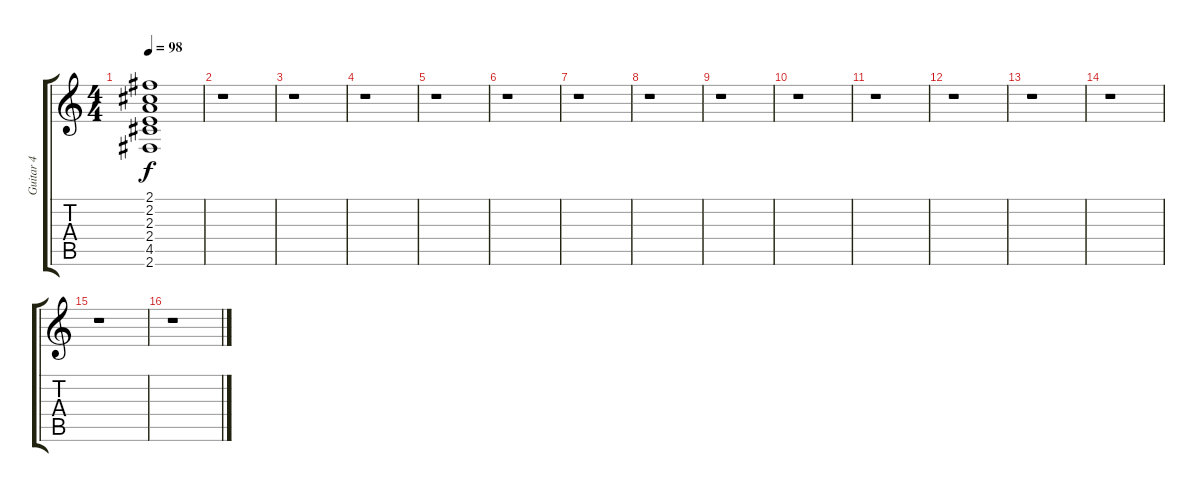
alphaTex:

\track ("Guitar 4" "Guitar 4") {instrument acousticguitarsteel}
\staff {score tabs}
\tuning (E4 B3 G3 D3 A2 E2) {hide}
\ts (4 4)
\tempo 98
\clef g2
\ks c
(2.1{t} 2.2{t} 2.3{t} 2.4{t} 4.5{t} 2.6{t}).1{dy f} |
r.1 |
r.1 |
r.1 |
r.1 |
r.1 |
r.1 |
r.1 |
r.1 |
r.1 |
r.1 |
r.1 |
r.1 |
r.1 |
r.1 |
r.1
